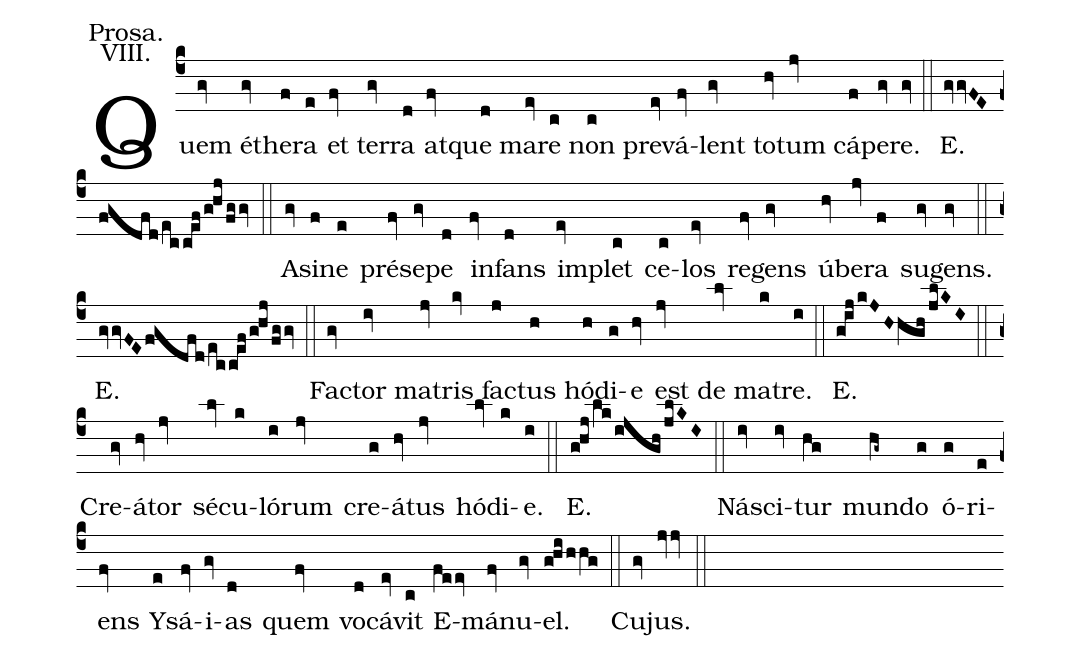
annotation: Prosa.;
annotation: VIII.;
%%
(c4) Quem(gv) é(gv)the(f)ra(e) et(fv) ter(gv)ra(d) at(fv)que(d) ma(ev)re(c) non(c) pre(ev)vá(fv)lent(gv) to(hv)tum(jv) cá(f)pe(gv)re.(gv) (::)
E.(gvgvFEfgdfdeccefghjfggv) (::)
A(gv)si(f)ne(e) pré(fv)se(gv)pe(d) in(fv)fans(d) im(ev)plet(c) ce(c)los(ev) re(fv)gens(gv) ú(hv)be(jv)ra(f) su(gv)gens.(gv) (::)
E.(gvgvFEfgdfdeccefghjfggv) (::)
Fac(gv)tor(iv) ma(jv)tris(kv) fac(j)tus(h) hó(h)di(g)e(hv) est(jv) de(lv) ma(k)tre.(i) (::)
E.(gijkJHhghjlKI) (::)
Cre(gv)á(hv)tor(jv) sé(lv)cu(k)ló(i)rum(jv) cre(g)á(hv)tus(jv) hó(lv)di(k)e.(i) (::)
E.(ghjlkijghjlKI) (::)
Nás(iv)ci(iv)tur(hg) mun(hg~)do(g) ó(g)ri(e)ens(fv) Y(e)sá(fv)i(gv)as(d) quem(fv) vo(d)cá(ev)vit(c) E(feev)má(fv)nu(gv)el.(ghihhg) (::)
Cu(gv)jus.(jvjv) (::)
